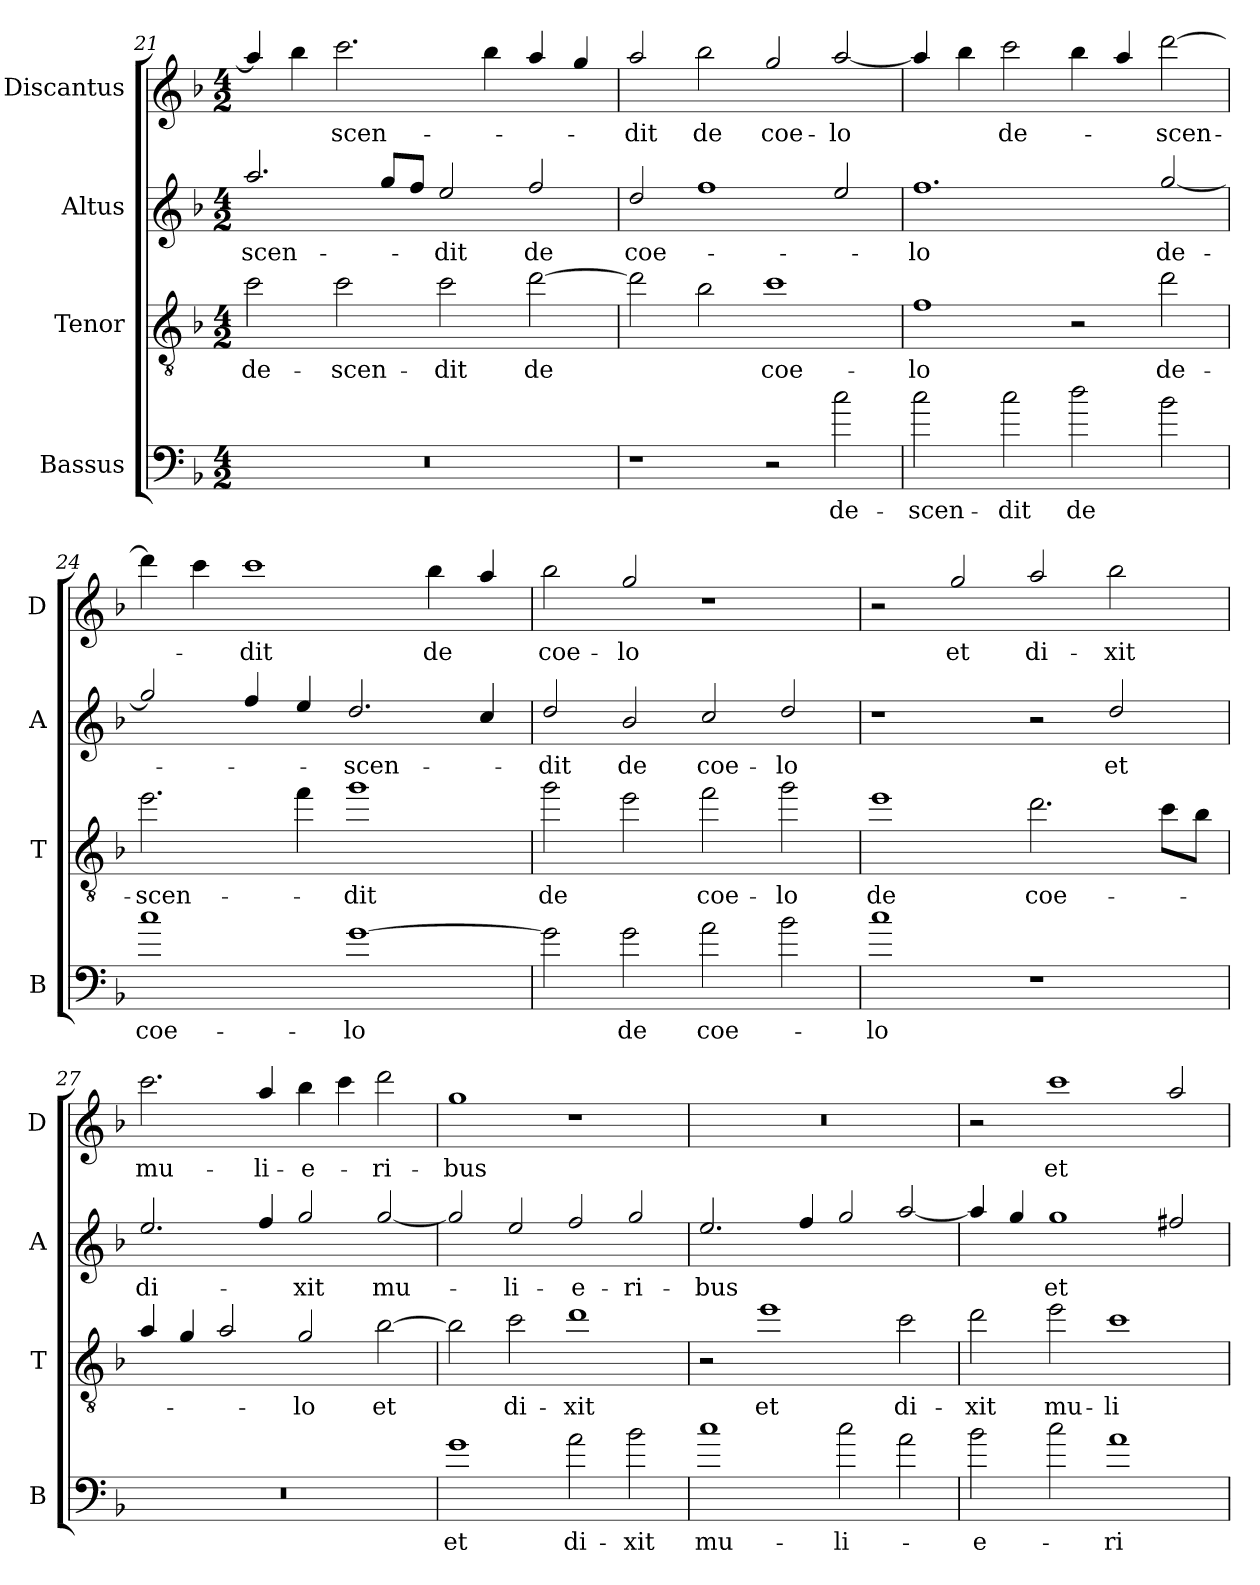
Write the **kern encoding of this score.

**kern	**text	**kern	**text	**kern	**text	**kern	**text
*part4	*part4	*part3	*part3	*part2	*part2	*part1	*part1
*staff4	*staff4	*staff3	*staff3	*staff2	*staff2	*staff1	*staff1
*I"Bassus	*	*I"Tenor	*	*I"Altus	*	*I"Discantus	*
*I'B	*	*I'T	*	*I'A	*	*I'D	*
!!LO:LB:g=z
*clefF4	*	*clefGv2	*	*clefG2	*	*clefG2	*
*ITrd7c12	*	*ITrd7c12	*	*ITrd7c12	*	*ITrd7c12	*
*k[b-]	*	*k[b-]	*	*k[b-]	*	*k[b-]	*
*F:	*	*F:	*	*F:	*	*F:	*
*M4/2	*	*M4/2	*	*M4/2	*	*M4/2	*
=21	=21	=21	=21	=21	=21	=21	=21
!	!	!	!LO:LY:b	!	!LO:LY:b	!	!
0r	.	2c\	de-	2.a/	-scen-	4a/]	.
.	.	.	.	.	.	4b-\	.
!	!	!	!LO:LY:b	!	!	!	!LO:LY:b
.	.	2c\	-scen-	.	.	2.cc\	-scen-
.	.	.	.	8g/L	.	.	.
.	.	.	.	8f/J	.	.	.
!	!	!	!LO:LY:b	!	!LO:LY:b	!	!
.	.	2c\	-dit	2e/	-dit	.	.
.	.	.	.	.	.	4b-\	.
!	!	!	!LO:LY:b	!	!LO:LY:b	!	!
.	.	[2d\	de	2f/	de	4a/	.
.	.	.	.	.	.	4g/	.
=22	=22	=22	=22	=22	=22	=22	=22
!	!	!	!	!	!LO:LY:b	!	!LO:LY:b
1r	.	2d\]	.	2d/	coe-	2a/	-dit
!	!	!	!	!	!	!	!LO:LY:b
.	.	2B-\	.	1f	.	2b-\	de
!	!	!	!LO:LY:b	!	!	!	!LO:LY:b
2r	.	1c	coe-	.	.	2g/	coe-
!	!LO:LY:b	!	!	!	!	!	!LO:LY:b
2c\	de-	.	.	2e/	.	[2a/	-lo
=23	=23	=23	=23	=23	=23	=23	=23
!	!LO:LY:b	!	!LO:LY:b	!	!LO:LY:b	!	!
2c\	-scen-	1F	-lo	1.f	-lo	4a/]	.
.	.	.	.	.	.	4b-\	.
!	!LO:LY:b	!	!	!	!	!	!LO:LY:b
2c\	-dit	.	.	.	.	2cc\	de-
!	!LO:LY:b	!	!	!	!	!	!
2d\	de	2r	.	.	.	4b-\	.
.	.	.	.	.	.	4a/	.
!	!	!	!LO:LY:b	!	!LO:LY:b	!	!LO:LY:b
2B-\	.	2d\	de-	[2g/	de-	[2dd\	-scen-
=24	=24	=24	=24	=24	=24	=24	=24
!	!LO:LY:b	!	!LO:LY:b	!	!	!	!
1c	coe-	2.e\	-scen-	2g/]	.	4dd\]	.
.	.	.	.	.	.	4cc\	.
!	!	!	!	!	!	!	!LO:LY:b
.	.	.	.	4f/	.	1cc	-dit
.	.	4f\	.	4e/	.	.	.
!	!LO:LY:b	!	!LO:LY:b	!	!LO:LY:b	!	!
[1G	-lo	1g	-dit	2.d/	-scen-	.	.
!	!	!	!	!	!	!	!LO:LY:b
.	.	.	.	.	.	4b-\	de
.	.	.	.	4c/	.	4a/	.
!!LO:PB:g=z
=25	=25	=25	=25	=25	=25	=25	=25
!	!	!	!LO:LY:b	!	!LO:LY:b	!	!LO:LY:b
2G\]	.	2g\	de	2d/	-dit	2b-\	coe-
!	!LO:LY:b	!	!	!	!LO:LY:b	!	!LO:LY:b
2G\	de	2e\	.	2B-/	de	2g/	-lo
!	!LO:LY:b	!	!LO:LY:b	!	!LO:LY:b	!	!
2A\	coe-	2f\	coe-	2c/	coe-	1r	.
!	!	!	!LO:LY:b	!	!LO:LY:b	!	!
2B-\	.	2g\	-lo	2d/	-lo	.	.
=26	=26	=26	=26	=26	=26	=26	=26
!	!LO:LY:b	!	!LO:LY:b	!	!	!	!
1c	-lo	1e	de	1r	.	2r	.
!	!	!	!	!	!	!	!LO:LY:b
.	.	.	.	.	.	2g/	et
!	!	!	!LO:LY:b	!	!	!	!LO:LY:b
1r	.	2.d\	coe-	2r	.	2a/	di-
!	!	!	!	!	!LO:LY:b	!	!LO:LY:b
.	.	.	.	2d/	et	2b-\	-xit
.	.	8c\L	.	.	.	.	.
.	.	8B-\J	.	.	.	.	.
=27	=27	=27	=27	=27	=27	=27	=27
!	!	!	!	!	!LO:LY:b	!	!LO:LY:b
0r	.	4A/	.	2.e/	di-	2.cc\	mu-
.	.	4G/	.	.	.	.	.
.	.	2A/	.	.	.	.	.
!	!	!	!	!	!	!	!LO:LY:b
.	.	.	.	4f/	.	4a/	-li-
!	!	!	!LO:LY:b	!	!LO:LY:b	!	!LO:LY:b
.	.	2G/	-lo	2g/	-xit	4b-\	-e-
.	.	.	.	.	.	4cc\	.
!	!	!	!LO:LY:b	!	!LO:LY:b	!	!LO:LY:b
.	.	[2B-\	et	[2g/	mu-	2dd\	-ri-
=28	=28	=28	=28	=28	=28	=28	=28
!	!LO:LY:b	!	!	!	!	!	!LO:LY:b
1G	et	2B-\]	.	2g/]	.	1g	-bus
!	!	!	!LO:LY:b	!	!LO:LY:b	!	!
.	.	2c\	di-	2e/	-li-	.	.
!	!LO:LY:b	!	!LO:LY:b	!	!LO:LY:b	!	!
2A\	di-	1d	-xit	2f/	-e-	1r	.
!	!LO:LY:b	!	!	!	!LO:LY:b	!	!
2B-\	-xit	.	.	2g/	-ri-	.	.
!!LO:LB:g=z
=29	=29	=29	=29	=29	=29	=29	=29
!	!LO:LY:b	!	!	!	!LO:LY:b	!	!
1c	mu-	2r	.	2.e/	-bus	0r	.
!	!	!	!LO:LY:b	!	!	!	!
.	.	1e	et	.	.	.	.
.	.	.	.	4f/	.	.	.
!	!LO:LY:b	!	!	!	!	!	!
2c\	-li-	.	.	2g/	.	.	.
!	!	!	!LO:LY:b	!	!	!	!
2A\	.	2c\	di-	[2a/	.	.	.
=30	=30	=30	=30	=30	=30	=30	=30
!	!LO:LY:b	!	!LO:LY:b	!	!	!	!
2B-\	-e-	2d\	-xit	4a/]	.	2r	.
.	.	.	.	4g/	.	.	.
!	!	!	!LO:LY:b	!	!LO:LY:b	!	!LO:LY:b
2c\	.	2e\	mu-	1g	et	1cc	et
!	!LO:LY:b	!	!LO:LY:b	!	!	!	!
1A	-ri-	1c	-li-	.	.	.	.
.	.	.	.	2f#X/	.	2a/	.
=	=	=	=	=	=	=	=
*-	*-	*-	*-	*-	*-	*-	*-
